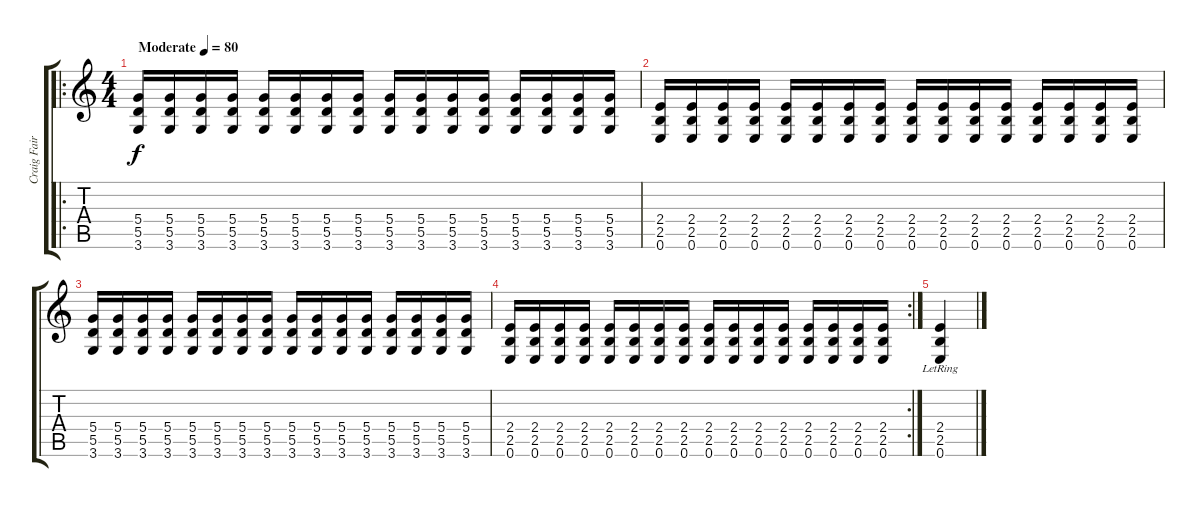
\track ("Craig Fairbrough- Rhythm Guitar" "Craig Fair") {instrument distortionguitar}
\staff {score tabs}
\tuning (E4 B3 G3 D3 A2 E2) {hide}
\ro
\ts (4 4)
\tempo (80 "Moderate")
\clef g2
\ks c
(5.4 5.5 3.6).16{dy f instrument distortionguitar} (5.4 5.5 3.6).16 (5.4 5.5 3.6).16 (5.4 5.5 3.6).16 (5.4 5.5 3.6).16 (5.4 5.5 3.6).16 (5.4 5.5 3.6).16 (5.4 5.5 3.6).16 (5.4 5.5 3.6).16 (5.4 5.5 3.6).16 (5.4 5.5 3.6).16 (5.4 5.5 3.6).16 (5.4 5.5 3.6).16 (5.4 5.5 3.6).16 (5.4 5.5 3.6).16 (5.4 5.5 3.6).16 |
(2.4 2.5 0.6).16 (2.4 2.5 0.6).16 (2.4 2.5 0.6).16 (2.4 2.5 0.6).16 (2.4 2.5 0.6).16 (2.4 2.5 0.6).16 (2.4 2.5 0.6).16 (2.4 2.5 0.6).16 (2.4 2.5 0.6).16 (2.4 2.5 0.6).16 (2.4 2.5 0.6).16 (2.4 2.5 0.6).16 (2.4 2.5 0.6).16 (2.4 2.5 0.6).16 (2.4 2.5 0.6).16 (2.4 2.5 0.6).16 |
(5.4 5.5 3.6).16 (5.4 5.5 3.6).16 (5.4 5.5 3.6).16 (5.4 5.5 3.6).16 (5.4 5.5 3.6).16 (5.4 5.5 3.6).16 (5.4 5.5 3.6).16 (5.4 5.5 3.6).16 (5.4 5.5 3.6).16 (5.4 5.5 3.6).16 (5.4 5.5 3.6).16 (5.4 5.5 3.6).16 (5.4 5.5 3.6).16 (5.4 5.5 3.6).16 (5.4 5.5 3.6).16 (5.4 5.5 3.6).16 |
\rc 2
(2.4 2.5 0.6).16 (2.4 2.5 0.6).16 (2.4 2.5 0.6).16 (2.4 2.5 0.6).16 (2.4 2.5 0.6).16 (2.4 2.5 0.6).16 (2.4 2.5 0.6).16 (2.4 2.5 0.6).16 (2.4 2.5 0.6).16 (2.4 2.5 0.6).16 (2.4 2.5 0.6).16 (2.4 2.5 0.6).16 (2.4 2.5 0.6).16 (2.4 2.5 0.6).16 (2.4 2.5 0.6).16 (2.4 2.5 0.6).16 |
(2.4{lr} 2.5{lr} 0.6{lr}).4
